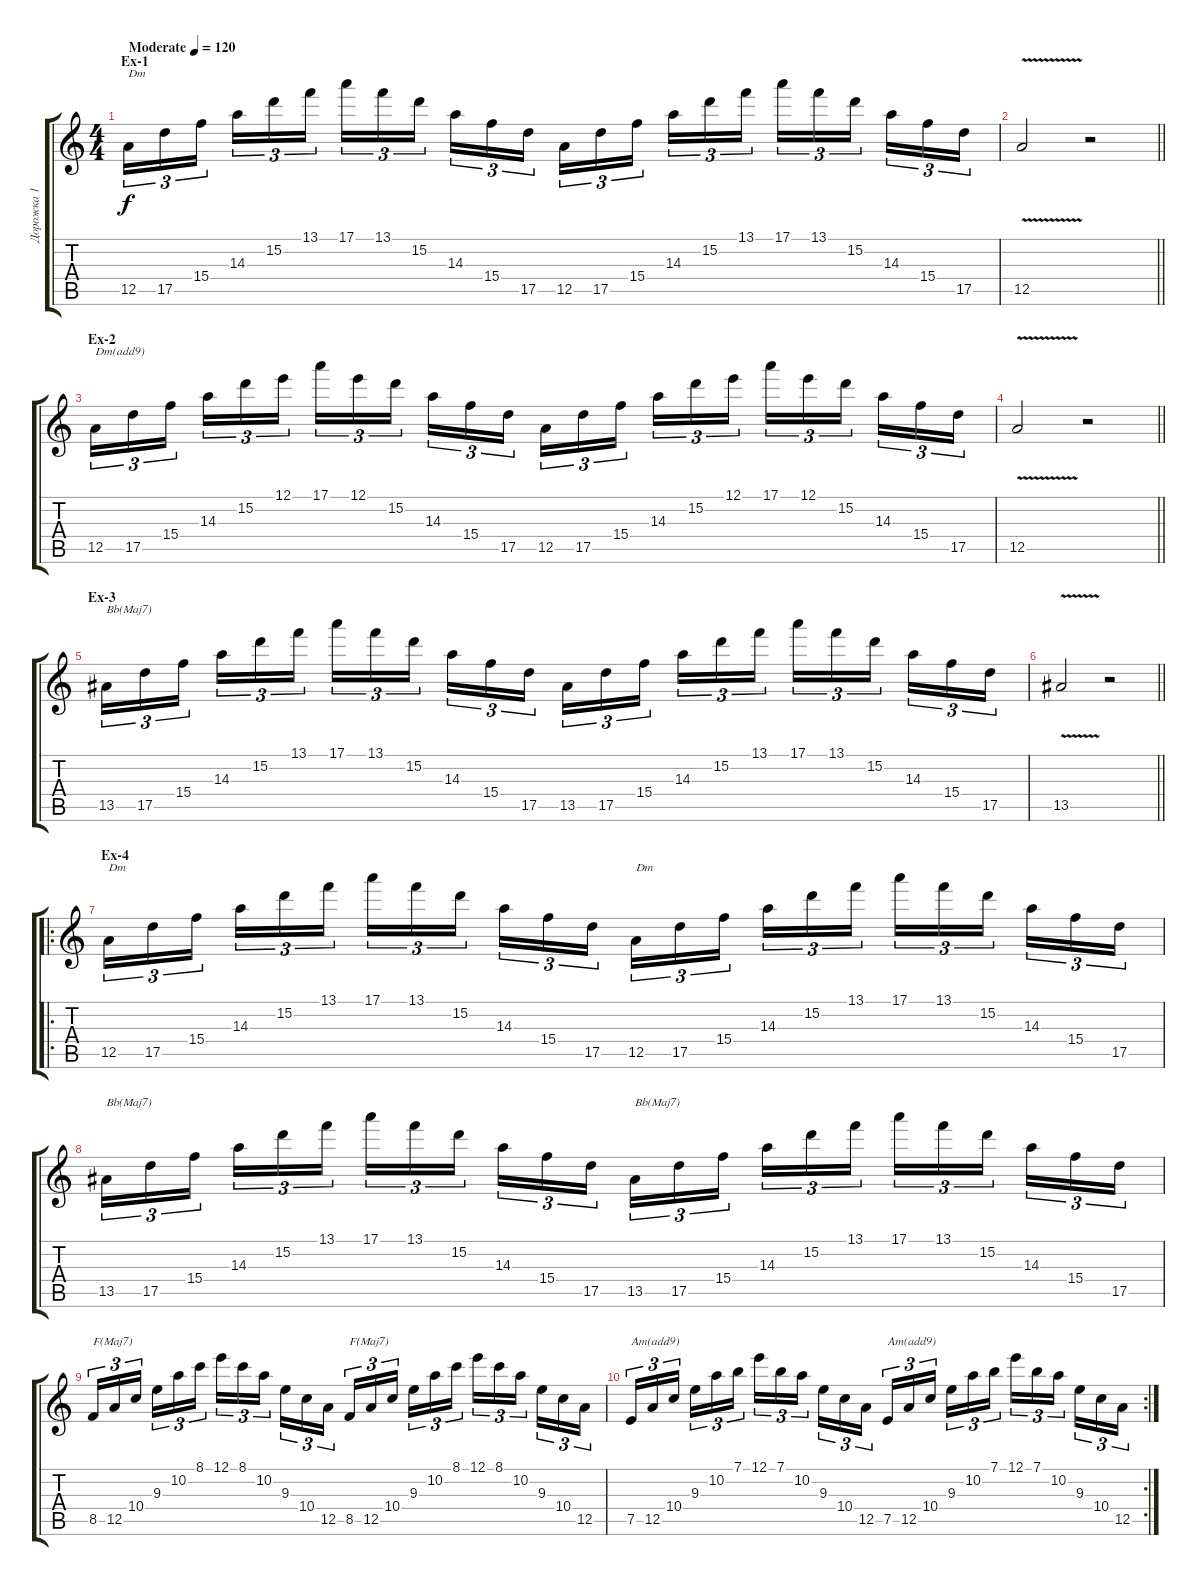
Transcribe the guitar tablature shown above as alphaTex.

\track ("Дорожка 1" "Дорожка 1") {instrument overdrivenguitar}
\staff {score tabs}
\tuning (E4 B3 G3 D3 A2 E2) {hide}
\ts (4 4)
\section ("" "Ex-1")
\tempo (120 "Moderate")
\clef g2
\ks c
12.5.16{tu (3 2) txt "Dm" dy f instrument overdrivenguitar} 17.5.16{tu (3 2)} 15.4.16{tu (3 2) beam splitsecondary} 14.3.16{tu (3 2)} 15.2.16{tu (3 2)} 13.1.16{tu (3 2)} 17.1.16{tu (3 2)} 13.1.16{tu (3 2)} 15.2.16{tu (3 2) beam splitsecondary} 14.3.16{tu (3 2)} 15.4.16{tu (3 2)} 17.5.16{tu (3 2)} 12.5.16{tu (3 2)} 17.5.16{tu (3 2)} 15.4.16{tu (3 2) beam splitsecondary} 14.3.16{tu (3 2)} 15.2.16{tu (3 2)} 13.1.16{tu (3 2)} 17.1.16{tu (3 2)} 13.1.16{tu (3 2)} 15.2.16{tu (3 2) beam splitsecondary} 14.3.16{tu (3 2)} 15.4.16{tu (3 2)} 17.5.16{tu (3 2)} |
\barLineRight lightlight
12.5{v}.2 r.2 |
\section ("" "Ex-2")
12.5.16{tu (3 2) txt "Dm(add9)"} 17.5.16{tu (3 2)} 15.4.16{tu (3 2) beam splitsecondary} 14.3.16{tu (3 2)} 15.2.16{tu (3 2)} 12.1.16{tu (3 2)} 17.1.16{tu (3 2)} 12.1.16{tu (3 2)} 15.2.16{tu (3 2) beam splitsecondary} 14.3.16{tu (3 2)} 15.4.16{tu (3 2)} 17.5.16{tu (3 2)} 12.5.16{tu (3 2)} 17.5.16{tu (3 2)} 15.4.16{tu (3 2) beam splitsecondary} 14.3.16{tu (3 2)} 15.2.16{tu (3 2)} 12.1.16{tu (3 2)} 17.1.16{tu (3 2)} 12.1.16{tu (3 2)} 15.2.16{tu (3 2) beam splitsecondary} 14.3.16{tu (3 2)} 15.4.16{tu (3 2)} 17.5.16{tu (3 2)} |
\barLineRight lightlight
12.5{v}.2 r.2 |
\section ("" "Ex-3")
13.5.16{tu (3 2) txt "Bb(Maj7)"} 17.5.16{tu (3 2)} 15.4.16{tu (3 2) beam splitsecondary} 14.3.16{tu (3 2)} 15.2.16{tu (3 2)} 13.1.16{tu (3 2)} 17.1.16{tu (3 2)} 13.1.16{tu (3 2)} 15.2.16{tu (3 2) beam splitsecondary} 14.3.16{tu (3 2)} 15.4.16{tu (3 2)} 17.5.16{tu (3 2)} 13.5.16{tu (3 2)} 17.5.16{tu (3 2)} 15.4.16{tu (3 2) beam splitsecondary} 14.3.16{tu (3 2)} 15.2.16{tu (3 2)} 13.1.16{tu (3 2)} 17.1.16{tu (3 2)} 13.1.16{tu (3 2)} 15.2.16{tu (3 2) beam splitsecondary} 14.3.16{tu (3 2)} 15.4.16{tu (3 2)} 17.5.16{tu (3 2)} |
\barLineRight lightlight
13.5{v}.2 r.2 |
\ro
\section ("" "Ex-4")
12.5.16{tu (3 2) txt "Dm"} 17.5.16{tu (3 2)} 15.4.16{tu (3 2) beam splitsecondary} 14.3.16{tu (3 2)} 15.2.16{tu (3 2)} 13.1.16{tu (3 2)} 17.1.16{tu (3 2)} 13.1.16{tu (3 2)} 15.2.16{tu (3 2) beam splitsecondary} 14.3.16{tu (3 2)} 15.4.16{tu (3 2)} 17.5.16{tu (3 2)} 12.5.16{tu (3 2) txt "Dm"} 17.5.16{tu (3 2)} 15.4.16{tu (3 2) beam splitsecondary} 14.3.16{tu (3 2)} 15.2.16{tu (3 2)} 13.1.16{tu (3 2)} 17.1.16{tu (3 2)} 13.1.16{tu (3 2)} 15.2.16{tu (3 2) beam splitsecondary} 14.3.16{tu (3 2)} 15.4.16{tu (3 2)} 17.5.16{tu (3 2)} |
13.5.16{tu (3 2) txt "Bb(Maj7)"} 17.5.16{tu (3 2)} 15.4.16{tu (3 2) beam splitsecondary} 14.3.16{tu (3 2)} 15.2.16{tu (3 2)} 13.1.16{tu (3 2)} 17.1.16{tu (3 2)} 13.1.16{tu (3 2)} 15.2.16{tu (3 2) beam splitsecondary} 14.3.16{tu (3 2)} 15.4.16{tu (3 2)} 17.5.16{tu (3 2)} 13.5.16{tu (3 2) txt "Bb(Maj7)"} 17.5.16{tu (3 2)} 15.4.16{tu (3 2) beam splitsecondary} 14.3.16{tu (3 2)} 15.2.16{tu (3 2)} 13.1.16{tu (3 2)} 17.1.16{tu (3 2)} 13.1.16{tu (3 2)} 15.2.16{tu (3 2) beam splitsecondary} 14.3.16{tu (3 2)} 15.4.16{tu (3 2)} 17.5.16{tu (3 2)} |
8.5.16{tu (3 2) txt "F(Maj7)"} 12.5.16{tu (3 2)} 10.4.16{tu (3 2) beam splitsecondary} 9.3.16{tu (3 2)} 10.2.16{tu (3 2)} 8.1.16{tu (3 2)} 12.1.16{tu (3 2)} 8.1.16{tu (3 2)} 10.2.16{tu (3 2) beam splitsecondary} 9.3.16{tu (3 2)} 10.4.16{tu (3 2)} 12.5.16{tu (3 2)} 8.5.16{tu (3 2) txt "F(Maj7)"} 12.5.16{tu (3 2)} 10.4.16{tu (3 2) beam splitsecondary} 9.3.16{tu (3 2)} 10.2.16{tu (3 2)} 8.1.16{tu (3 2)} 12.1.16{tu (3 2)} 8.1.16{tu (3 2)} 10.2.16{tu (3 2) beam splitsecondary} 9.3.16{tu (3 2)} 10.4.16{tu (3 2)} 12.5.16{tu (3 2)} |
\rc 2
7.5.16{tu (3 2) txt "Am(add9)"} 12.5.16{tu (3 2)} 10.4.16{tu (3 2) beam splitsecondary} 9.3.16{tu (3 2)} 10.2.16{tu (3 2)} 7.1.16{tu (3 2)} 12.1.16{tu (3 2)} 7.1.16{tu (3 2)} 10.2.16{tu (3 2) beam splitsecondary} 9.3.16{tu (3 2)} 10.4.16{tu (3 2)} 12.5.16{tu (3 2)} 7.5.16{tu (3 2) txt "Am(add9)"} 12.5.16{tu (3 2)} 10.4.16{tu (3 2) beam splitsecondary} 9.3.16{tu (3 2)} 10.2.16{tu (3 2)} 7.1.16{tu (3 2)} 12.1.16{tu (3 2)} 7.1.16{tu (3 2)} 10.2.16{tu (3 2) beam splitsecondary} 9.3.16{tu (3 2)} 10.4.16{tu (3 2)} 12.5.16{tu (3 2)}
